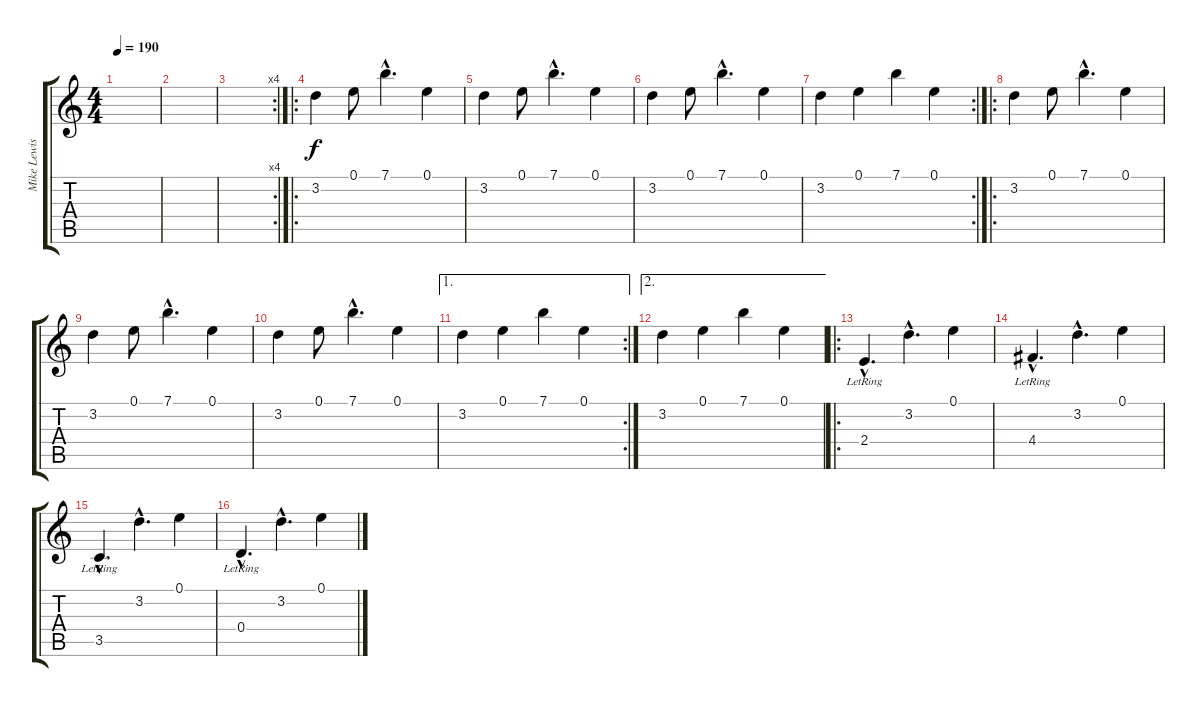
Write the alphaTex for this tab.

\track ("Mike Lewis" "Mike Lewis") {instrument electricguitarclean}
\staff {score tabs}
\tuning (E4 B3 G3 D3 A2 E2) {hide}
\ts (4 4)
\tempo 190
\clef g2
\ks c
|
|
\rc 4
|
\ro
3.2.4 0.1.8 7.1{hac}.4{d} 0.1.4 |
3.2.4 0.1.8 7.1{hac}.4{d} 0.1.4 |
3.2.4 0.1.8 7.1{hac}.4{d} 0.1.4 |
\rc 2
3.2.4 0.1.4 7.1.4 0.1.4 |
\ro
3.2.4 0.1.8 7.1{hac}.4{d} 0.1.4 |
3.2.4 0.1.8 7.1{hac}.4{d} 0.1.4 |
3.2.4 0.1.8 7.1{hac}.4{d} 0.1.4 |
\ae 1
\rc 2
3.2.4 0.1.4 7.1.4 0.1.4 |
\ae 2
3.2.4 0.1.4 7.1.4 0.1.4 |
\ro
2.4{hac lr}.4{d volume 11 instrument distortionguitar} 3.2{hac}.4{d} 0.1.4 |
4.4{hac lr}.4{d} 3.2{hac}.4{d} 0.1.4 |
3.5{hac lr}.4{d} 3.2{hac}.4{d} 0.1.4 |
0.4{hac lr}.4{d} 3.2{hac}.4{d} 0.1.4
